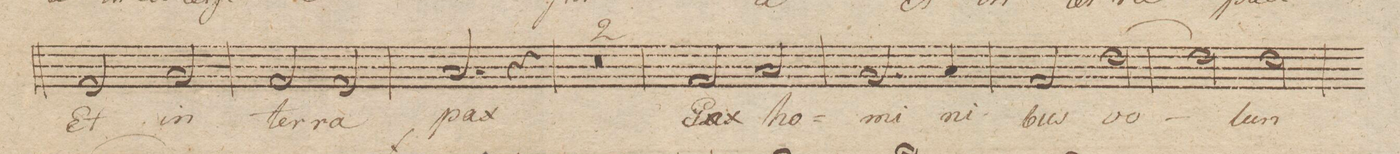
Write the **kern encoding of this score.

**kern	**text	**dynam
*I"Tenore Solo	*	*
*clefC4	*	*
*k[]	*	*
*met(c)	*	*
*M4/4	*	*
2D/	Et	.
2F/	in	.
=19	=19	=19
2E/	ter-	.
2D/	-ra	.
=20	=20	=20
2.G/	pax	.
4r	.	.
=21	=21	=21
0r	.	.
=22	=22	=22
=23	=23	=23
2E/	Pax	.
2G/	ho-	.
=24	=24	=24
2.F/	-mi-	.
4G/	-ni-	.
=25	=25	=25
2E/	-bus	.
[2c\	vo-	.
=26	=26	=26
2c\]	.	.
2c\	-lun-	.
=27	=27	=27
*-	*-	*-
